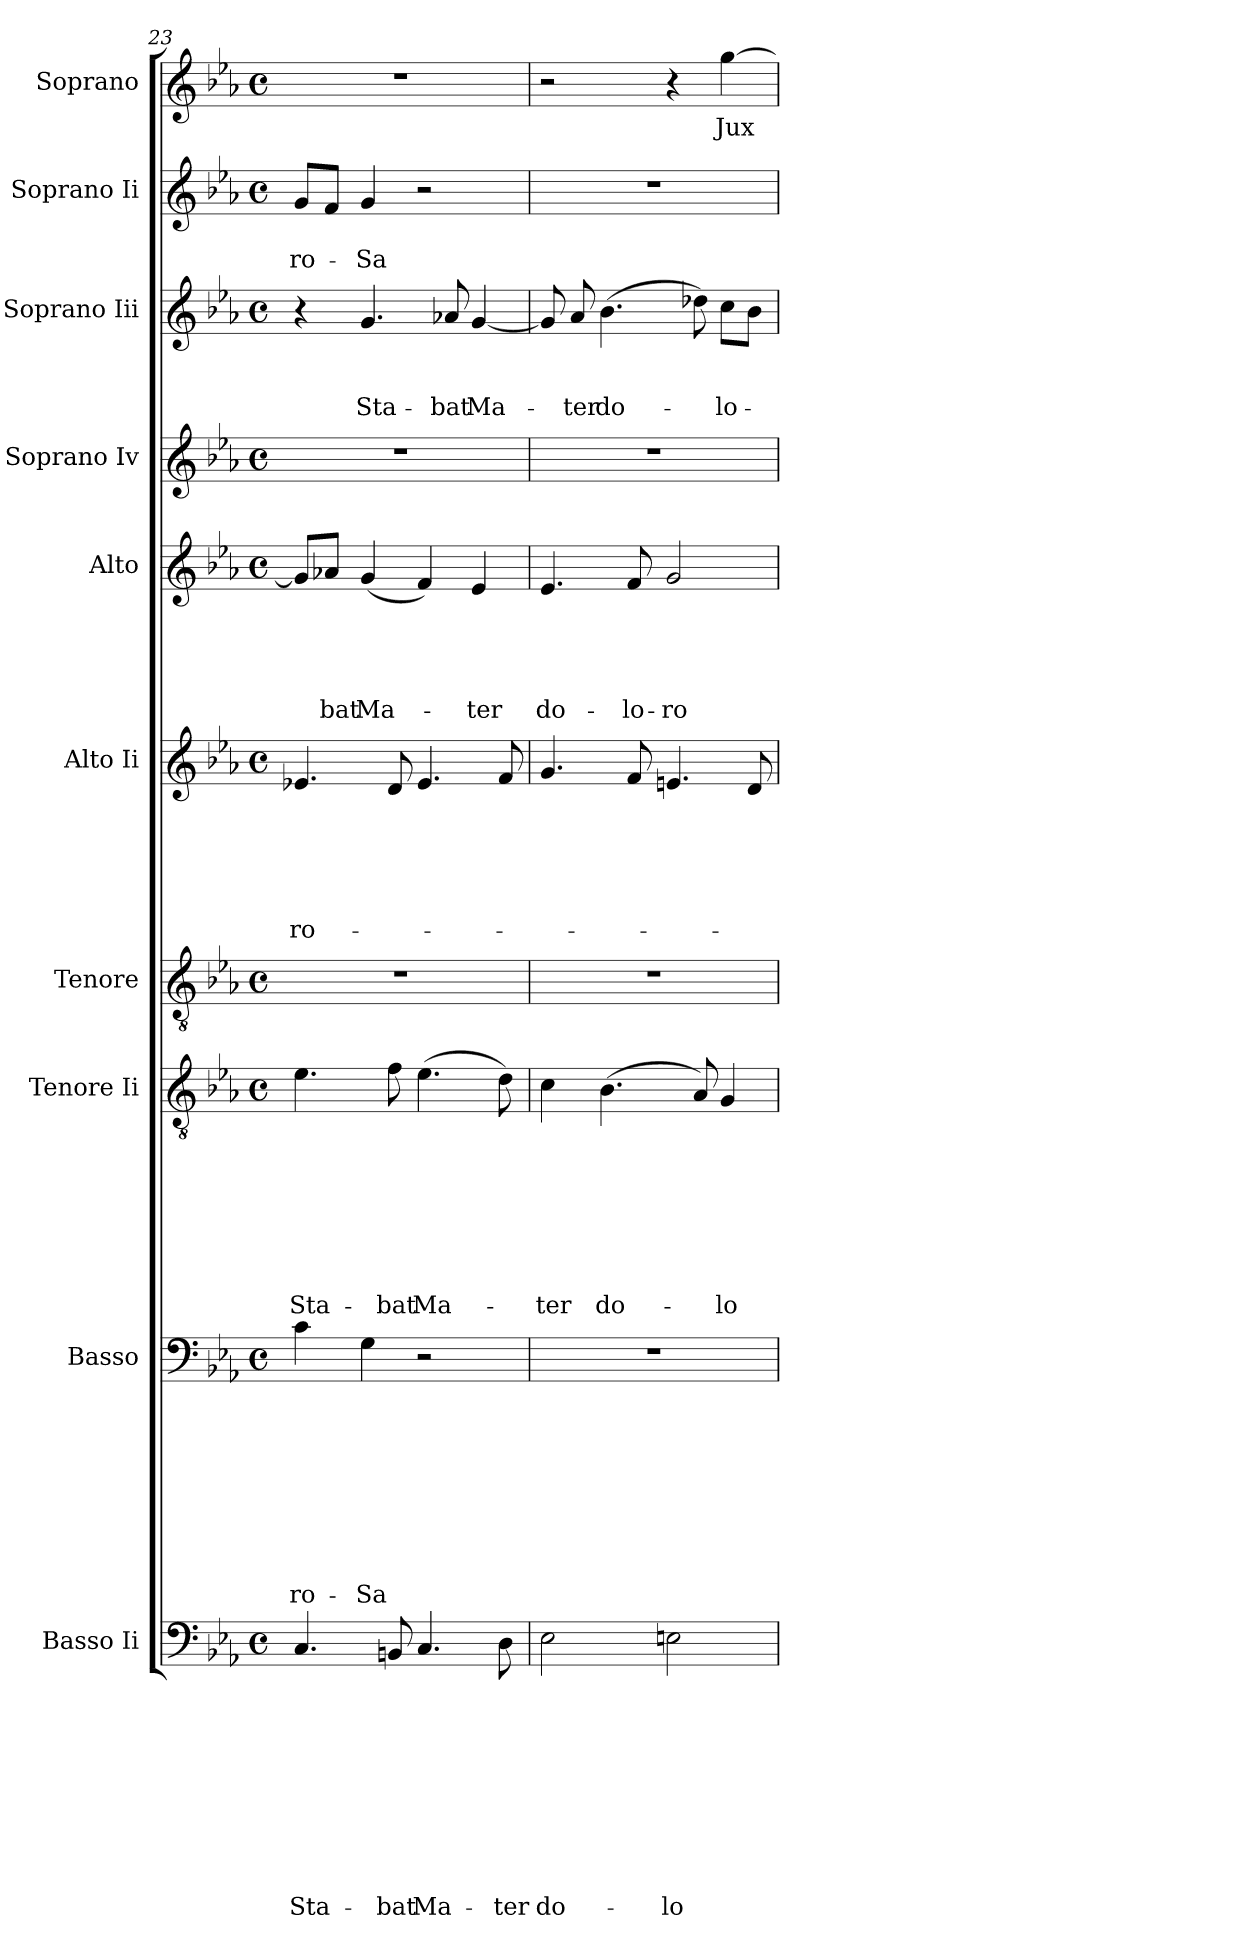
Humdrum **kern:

**kern	**text	**text	**text	**text	**text	**text	**text	**text	**text	**text	**kern	**text	**text	**text	**text	**text	**text	**text	**text	**text	**kern	**text	**text	**text	**text	**text	**text	**text	**text	**kern	**kern	**text	**text	**text	**text	**text	**text	**kern	**text	**text	**text	**text	**text	**kern	**kern	**text	**text	**text	**kern	**text	**text	**kern	**text
*part10	*part10	*part10	*part10	*part10	*part10	*part10	*part10	*part10	*part10	*part10	*part9	*part9	*part9	*part9	*part9	*part9	*part9	*part9	*part9	*part9	*part8	*part8	*part8	*part8	*part8	*part8	*part8	*part8	*part8	*part7	*part6	*part6	*part6	*part6	*part6	*part6	*part6	*part5	*part5	*part5	*part5	*part5	*part5	*part4	*part3	*part3	*part3	*part3	*part2	*part2	*part2	*part1	*part1
*staff10	*staff10	*staff10	*staff10	*staff10	*staff10	*staff10	*staff10	*staff10	*staff10	*staff10	*staff9	*staff9	*staff9	*staff9	*staff9	*staff9	*staff9	*staff9	*staff9	*staff9	*staff8	*staff8	*staff8	*staff8	*staff8	*staff8	*staff8	*staff8	*staff8	*staff7	*staff6	*staff6	*staff6	*staff6	*staff6	*staff6	*staff6	*staff5	*staff5	*staff5	*staff5	*staff5	*staff5	*staff4	*staff3	*staff3	*staff3	*staff3	*staff2	*staff2	*staff2	*staff1	*staff1
*I"Basso Ii	*	*	*	*	*	*	*	*	*	*	*I"Basso	*	*	*	*	*	*	*	*	*	*I"Tenore Ii	*	*	*	*	*	*	*	*	*I"Tenore	*I"Alto Ii	*	*	*	*	*	*	*I"Alto	*	*	*	*	*	*I"Soprano Iv	*I"Soprano Iii	*	*	*	*I"Soprano Ii	*	*	*I"Soprano	*
*clefF4	*	*	*	*	*	*	*	*	*	*	*clefF4	*	*	*	*	*	*	*	*	*	*clefGv2	*	*	*	*	*	*	*	*	*clefGv2	*clefG2	*	*	*	*	*	*	*clefG2	*	*	*	*	*	*clefG2	*clefG2	*	*	*	*clefG2	*	*	*clefG2	*
*k[b-e-a-]	*	*	*	*	*	*	*	*	*	*	*k[b-e-a-]	*	*	*	*	*	*	*	*	*	*k[b-e-a-]	*	*	*	*	*	*	*	*	*k[b-e-a-]	*k[b-e-a-]	*	*	*	*	*	*	*k[b-e-a-]	*	*	*	*	*	*k[b-e-a-]	*k[b-e-a-]	*	*	*	*k[b-e-a-]	*	*	*k[b-e-a-]	*
*E-:	*	*	*	*	*	*	*	*	*	*	*E-:	*	*	*	*	*	*	*	*	*	*E-:	*	*	*	*	*	*	*	*	*E-:	*E-:	*	*	*	*	*	*	*E-:	*	*	*	*	*	*E-:	*E-:	*	*	*	*E-:	*	*	*E-:	*
*M4/4	*	*	*	*	*	*	*	*	*	*	*M4/4	*	*	*	*	*	*	*	*	*	*M4/4	*	*	*	*	*	*	*	*	*M4/4	*M4/4	*	*	*	*	*	*	*M4/4	*	*	*	*	*	*M4/4	*M4/4	*	*	*	*M4/4	*	*	*M4/4	*
*met(c)	*	*	*	*	*	*	*	*	*	*	*met(c)	*	*	*	*	*	*	*	*	*	*met(c)	*	*	*	*	*	*	*	*	*met(c)	*met(c)	*	*	*	*	*	*	*met(c)	*	*	*	*	*	*met(c)	*met(c)	*	*	*	*met(c)	*	*	*met(c)	*
=23	=23	=23	=23	=23	=23	=23	=23	=23	=23	=23	=23	=23	=23	=23	=23	=23	=23	=23	=23	=23	=23	=23	=23	=23	=23	=23	=23	=23	=23	=23	=23	=23	=23	=23	=23	=23	=23	=23	=23	=23	=23	=23	=23	=23	=23	=23	=23	=23	=23	=23	=23	=23	=23
!	!	!	!	!	!	!	!	!	!	!LO:LY:b	!	!	!	!	!	!	!	!	!	!LO:LY:b	!	!	!	!	!	!	!	!	!LO:LY:b	!	!	!	!	!	!	!	!LO:LY:b	!	!	!	!	!	!	!	!	!	!	!	!	!	!LO:LY:b	!	!
4.C/	.	.	.	.	.	.	.	.	.	Sta-	4c\	.	.	.	.	.	.	.	.	-ro-	4.e-\	.	.	.	.	.	.	.	Sta-	1r	4.e-X/	.	.	.	.	.	-ro-	8g/L]	.	.	.	.	.	1r	4r	.	.	.	8g/L	.	-ro-	1r	.
!	!	!	!	!	!	!	!	!	!	!	!	!	!	!	!	!	!	!	!	!	!	!	!	!	!	!	!	!	!	!	!	!	!	!	!	!	!	!	!	!	!	!	!LO:LY:b	!	!	!	!	!	!	!	!	!	!
.	.	.	.	.	.	.	.	.	.	.	.	.	.	.	.	.	.	.	.	.	.	.	.	.	.	.	.	.	.	.	.	.	.	.	.	.	.	8a-X/J	.	.	.	.	-bat	.	.	.	.	.	8f/J	.	.	.	.
!	!	!	!	!	!	!	!	!	!	!	!	!	!	!	!	!	!	!	!	!LO:LY:b	!	!	!	!	!	!	!	!	!	!	!	!	!	!	!	!	!	!	!	!	!	!	!LO:LY:b	!	!	!	!	!LO:LY:b	!	!	!LO:LY:b	!	!
.	.	.	.	.	.	.	.	.	.	.	4G\	.	.	.	.	.	.	.	.	-Sa	.	.	.	.	.	.	.	.	.	.	.	.	.	.	.	.	.	(<4g/	.	.	.	.	Ma-	.	4.g/	.	.	Sta-	4g/	.	-Sa	.	.
!	!	!	!	!	!	!	!	!	!	!LO:LY:b	!	!	!	!	!	!	!	!	!	!	!	!	!	!	!	!	!	!	!LO:LY:b	!	!	!	!	!	!	!	!	!	!	!	!	!	!	!	!	!	!	!	!	!	!	!	!
8BBn/	.	.	.	.	.	.	.	.	.	-bat	.	.	.	.	.	.	.	.	.	.	8f\	.	.	.	.	.	.	.	-bat	.	8d/	.	.	.	.	.	.	.	.	.	.	.	.	.	.	.	.	.	.	.	.	.	.
!	!	!	!	!	!	!	!	!	!	!LO:LY:b	!	!	!	!	!	!	!	!	!	!	!	!	!	!	!	!	!	!	!LO:LY:b	!	!	!	!	!	!	!	!	!	!	!	!	!	!	!	!	!	!	!	!	!	!	!	!
4.C/	.	.	.	.	.	.	.	.	.	Ma-	2r	.	.	.	.	.	.	.	.	.	(>4.e-\	.	.	.	.	.	.	.	Ma-	.	4.e-/	.	.	.	.	.	.	4f/)	.	.	.	.	.	.	.	.	.	.	2r	.	.	.	.
!	!	!	!	!	!	!	!	!	!	!	!	!	!	!	!	!	!	!	!	!	!	!	!	!	!	!	!	!	!	!	!	!	!	!	!	!	!	!	!	!	!	!	!	!	!	!	!	!LO:LY:b	!	!	!	!	!
.	.	.	.	.	.	.	.	.	.	.	.	.	.	.	.	.	.	.	.	.	.	.	.	.	.	.	.	.	.	.	.	.	.	.	.	.	.	.	.	.	.	.	.	.	8a-X/	.	.	-bat	.	.	.	.	.
!	!	!	!	!	!	!	!	!	!	!	!	!	!	!	!	!	!	!	!	!	!	!	!	!	!	!	!	!	!	!	!	!	!	!	!	!	!	!	!	!	!	!	!LO:LY:b	!	!	!	!	!LO:LY:b	!	!	!	!	!
.	.	.	.	.	.	.	.	.	.	.	.	.	.	.	.	.	.	.	.	.	.	.	.	.	.	.	.	.	.	.	.	.	.	.	.	.	.	4e-/	.	.	.	.	-ter	.	[<4g/	.	.	Ma-	.	.	.	.	.
!	!	!	!	!	!	!	!	!	!	!LO:LY:b	!	!	!	!	!	!	!	!	!	!	!	!	!	!	!	!	!	!	!	!	!	!	!	!	!	!	!	!	!	!	!	!	!	!	!	!	!	!	!	!	!	!	!
8D\	.	.	.	.	.	.	.	.	.	-ter	.	.	.	.	.	.	.	.	.	.	8d\)	.	.	.	.	.	.	.	.	.	8f/	.	.	.	.	.	.	.	.	.	.	.	.	.	.	.	.	.	.	.	.	.	.
!!LO:LB:g=z
=24	=24	=24	=24	=24	=24	=24	=24	=24	=24	=24	=24	=24	=24	=24	=24	=24	=24	=24	=24	=24	=24	=24	=24	=24	=24	=24	=24	=24	=24	=24	=24	=24	=24	=24	=24	=24	=24	=24	=24	=24	=24	=24	=24	=24	=24	=24	=24	=24	=24	=24	=24	=24	=24
!	!	!	!	!	!	!	!	!	!	!LO:LY:b	!	!	!	!	!	!	!	!	!	!	!	!	!	!	!	!	!	!	!LO:LY:b	!	!	!	!	!	!	!	!	!	!	!	!	!	!LO:LY:b	!	!	!	!	!	!	!	!	!	!
2E-\	.	.	.	.	.	.	.	.	.	do-	1r	.	.	.	.	.	.	.	.	.	4c\	.	.	.	.	.	.	.	-ter	1r	4.g/	.	.	.	.	.	.	4.e-/	.	.	.	.	do-	1r	8g/]	.	.	.	1r	.	.	2r	.
!	!	!	!	!	!	!	!	!	!	!	!	!	!	!	!	!	!	!	!	!	!	!	!	!	!	!	!	!	!	!	!	!	!	!	!	!	!	!	!	!	!	!	!	!	!	!	!	!LO:LY:b	!	!	!	!	!
.	.	.	.	.	.	.	.	.	.	.	.	.	.	.	.	.	.	.	.	.	.	.	.	.	.	.	.	.	.	.	.	.	.	.	.	.	.	.	.	.	.	.	.	.	8a-/	.	.	-ter	.	.	.	.	.
!	!	!	!	!	!	!	!	!	!	!	!	!	!	!	!	!	!	!	!	!	!	!	!	!	!	!	!	!	!LO:LY:b	!	!	!	!	!	!	!	!	!	!	!	!	!	!	!	!	!	!	!LO:LY:b	!	!	!	!	!
.	.	.	.	.	.	.	.	.	.	.	.	.	.	.	.	.	.	.	.	.	(>4.B-\	.	.	.	.	.	.	.	do-	.	.	.	.	.	.	.	.	.	.	.	.	.	.	.	(>4.b-\	.	.	do-	.	.	.	.	.
!	!	!	!	!	!	!	!	!	!	!	!	!	!	!	!	!	!	!	!	!	!	!	!	!	!	!	!	!	!	!	!	!	!	!	!	!	!	!	!	!	!	!	!LO:LY:b	!	!	!	!	!	!	!	!	!	!
.	.	.	.	.	.	.	.	.	.	.	.	.	.	.	.	.	.	.	.	.	.	.	.	.	.	.	.	.	.	.	8f/	.	.	.	.	.	.	8f/	.	.	.	.	-lo-	.	.	.	.	.	.	.	.	.	.
!	!	!	!	!	!	!	!	!	!	!LO:LY:b	!	!	!	!	!	!	!	!	!	!	!	!	!	!	!	!	!	!	!	!	!	!	!	!	!	!	!	!	!	!	!	!	!LO:LY:b	!	!	!	!	!	!	!	!	!	!
2En\	.	.	.	.	.	.	.	.	.	-lo-	.	.	.	.	.	.	.	.	.	.	.	.	.	.	.	.	.	.	.	.	4.en/	.	.	.	.	.	.	2g/	.	.	.	.	-ro-	.	.	.	.	.	.	.	.	4r	.
.	.	.	.	.	.	.	.	.	.	.	.	.	.	.	.	.	.	.	.	.	8A-/)	.	.	.	.	.	.	.	.	.	.	.	.	.	.	.	.	.	.	.	.	.	.	.	8dd-X\)	.	.	.	.	.	.	.	.
!	!	!	!	!	!	!	!	!	!	!	!	!	!	!	!	!	!	!	!	!	!	!	!	!	!	!	!	!	!LO:LY:b	!	!	!	!	!	!	!	!	!	!	!	!	!	!	!	!	!	!	!LO:LY:b	!	!	!	!	!LO:LY:b
.	.	.	.	.	.	.	.	.	.	.	.	.	.	.	.	.	.	.	.	.	4G/	.	.	.	.	.	.	.	-lo-	.	.	.	.	.	.	.	.	.	.	.	.	.	.	.	8cc\L	.	.	-lo-	.	.	.	[>4gg\	Jux-
.	.	.	.	.	.	.	.	.	.	.	.	.	.	.	.	.	.	.	.	.	.	.	.	.	.	.	.	.	.	.	8d/	.	.	.	.	.	.	.	.	.	.	.	.	.	8b-\J	.	.	.	.	.	.	.	.
=	=	=	=	=	=	=	=	=	=	=	=	=	=	=	=	=	=	=	=	=	=	=	=	=	=	=	=	=	=	=	=	=	=	=	=	=	=	=	=	=	=	=	=	=	=	=	=	=	=	=	=	=	=
*-	*-	*-	*-	*-	*-	*-	*-	*-	*-	*-	*-	*-	*-	*-	*-	*-	*-	*-	*-	*-	*-	*-	*-	*-	*-	*-	*-	*-	*-	*-	*-	*-	*-	*-	*-	*-	*-	*-	*-	*-	*-	*-	*-	*-	*-	*-	*-	*-	*-	*-	*-	*-	*-
